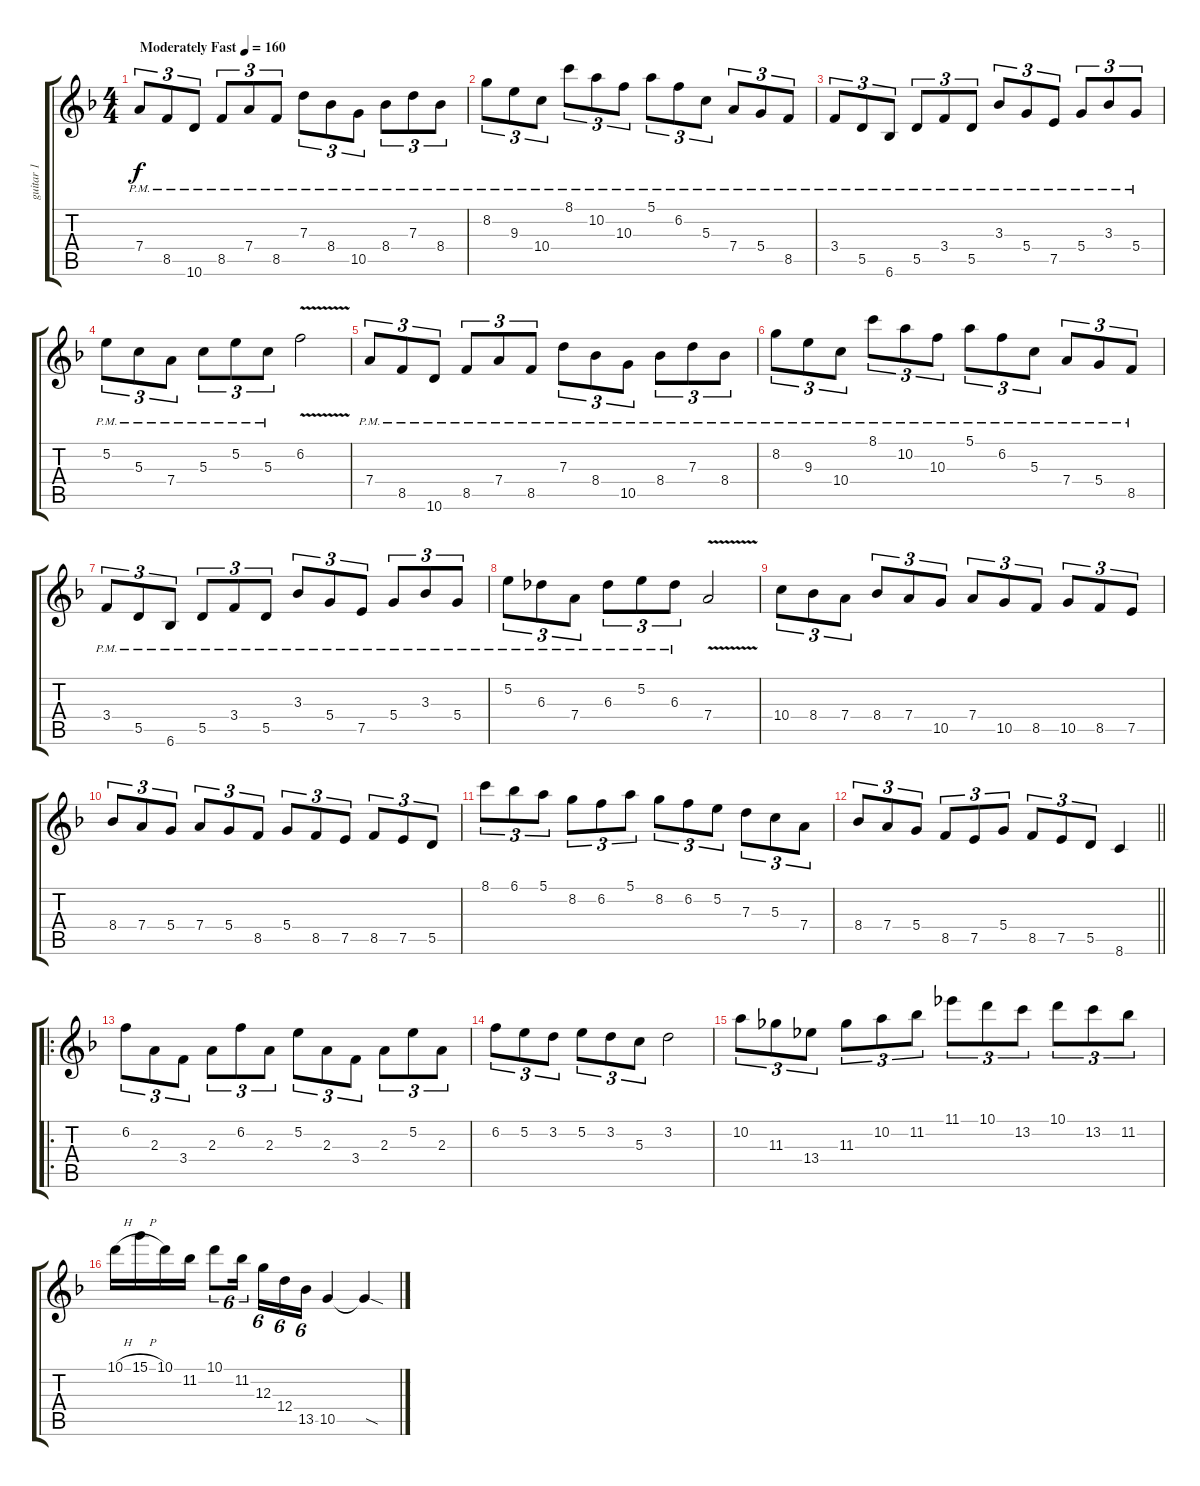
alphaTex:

\track ("guitar 1" "guitar 1") {instrument overdrivenguitar}
\staff {score tabs}
\tuning (E4 B3 G3 D3 A2 E2) {hide}
\ts (4 4)
\tempo (160 "Moderately Fast")
\clef g2
\ks dminor
7.4{pm}.8{tu (3 2) dy f instrument overdrivenguitar} 8.5{pm}.8{tu (3 2)} 10.6{pm}.8{tu (3 2)} 8.5{pm}.8{tu (3 2)} 7.4{pm}.8{tu (3 2)} 8.5{pm}.8{tu (3 2)} 7.3{pm}.8{tu (3 2)} 8.4{pm}.8{tu (3 2)} 10.5{pm}.8{tu (3 2)} 8.4{pm}.8{tu (3 2)} 7.3{pm}.8{tu (3 2)} 8.4{pm}.8{tu (3 2)} |
8.2{pm}.8{tu (3 2)} 9.3{pm}.8{tu (3 2)} 10.4{pm}.8{tu (3 2)} 8.1{pm}.8{tu (3 2)} 10.2{pm}.8{tu (3 2)} 10.3{pm}.8{tu (3 2)} 5.1{pm}.8{tu (3 2)} 6.2{pm}.8{tu (3 2)} 5.3{pm}.8{tu (3 2)} 7.4{pm}.8{tu (3 2)} 5.4{pm}.8{tu (3 2)} 8.5{pm}.8{tu (3 2)} |
3.4{pm}.8{tu (3 2)} 5.5{pm}.8{tu (3 2)} 6.6{pm}.8{tu (3 2)} 5.5{pm}.8{tu (3 2)} 3.4{pm}.8{tu (3 2)} 5.5{pm}.8{tu (3 2)} 3.3{pm}.8{tu (3 2)} 5.4{pm}.8{tu (3 2)} 7.5{pm}.8{tu (3 2)} 5.4{pm}.8{tu (3 2)} 3.3{pm}.8{tu (3 2)} 5.4{pm}.8{tu (3 2)} |
5.2{pm}.8{tu (3 2)} 5.3{pm}.8{tu (3 2)} 7.4{pm}.8{tu (3 2)} 5.3{pm}.8{tu (3 2)} 5.2{pm}.8{tu (3 2)} 5.3{pm}.8{tu (3 2)} 6.2{v}.2 |
7.4{pm}.8{tu (3 2)} 8.5{pm}.8{tu (3 2)} 10.6{pm}.8{tu (3 2)} 8.5{pm}.8{tu (3 2)} 7.4{pm}.8{tu (3 2)} 8.5{pm}.8{tu (3 2)} 7.3{pm}.8{tu (3 2)} 8.4{pm}.8{tu (3 2)} 10.5{pm}.8{tu (3 2)} 8.4{pm}.8{tu (3 2)} 7.3{pm}.8{tu (3 2)} 8.4{pm}.8{tu (3 2)} |
8.2{pm}.8{tu (3 2)} 9.3{pm}.8{tu (3 2)} 10.4{pm}.8{tu (3 2)} 8.1{pm}.8{tu (3 2)} 10.2{pm}.8{tu (3 2)} 10.3{pm}.8{tu (3 2)} 5.1{pm}.8{tu (3 2)} 6.2{pm}.8{tu (3 2)} 5.3{pm}.8{tu (3 2)} 7.4{pm}.8{tu (3 2)} 5.4{pm}.8{tu (3 2)} 8.5{pm}.8{tu (3 2)} |
3.4{pm}.8{tu (3 2)} 5.5{pm}.8{tu (3 2)} 6.6{pm}.8{tu (3 2)} 5.5{pm}.8{tu (3 2)} 3.4{pm}.8{tu (3 2)} 5.5{pm}.8{tu (3 2)} 3.3{pm}.8{tu (3 2)} 5.4{pm}.8{tu (3 2)} 7.5{pm}.8{tu (3 2)} 5.4{pm}.8{tu (3 2)} 3.3{pm}.8{tu (3 2)} 5.4{pm}.8{tu (3 2)} |
5.2{pm}.8{tu (3 2)} 6.3{pm}.8{tu (3 2)} 7.4{pm}.8{tu (3 2)} 6.3{pm}.8{tu (3 2)} 5.2{pm}.8{tu (3 2)} 6.3{pm}.8{tu (3 2)} 7.4{v}.2 |
10.4.8{tu (3 2) balance 16 instrument overdrivenguitar} 8.4.8{tu (3 2)} 7.4.8{tu (3 2)} 8.4.8{tu (3 2)} 7.4.8{tu (3 2)} 10.5.8{tu (3 2)} 7.4.8{tu (3 2)} 10.5.8{tu (3 2)} 8.5.8{tu (3 2)} 10.5.8{tu (3 2)} 8.5.8{tu (3 2)} 7.5.8{tu (3 2)} |
8.4.8{tu (3 2)} 7.4.8{tu (3 2)} 5.4.8{tu (3 2)} 7.4.8{tu (3 2)} 5.4.8{tu (3 2)} 8.5.8{tu (3 2)} 5.4.8{tu (3 2)} 8.5.8{tu (3 2)} 7.5.8{tu (3 2)} 8.5.8{tu (3 2)} 7.5.8{tu (3 2)} 5.5.8{tu (3 2)} |
8.1.8{tu (3 2) balance 0} 6.1.8{tu (3 2)} 5.1.8{tu (3 2)} 8.2.8{tu (3 2)} 6.2.8{tu (3 2)} 5.1.8{tu (3 2)} 8.2.8{tu (3 2)} 6.2.8{tu (3 2)} 5.2.8{tu (3 2)} 7.3.8{tu (3 2)} 5.3.8{tu (3 2)} 7.4.8{tu (3 2)} |
\barLineRight lightlight
8.4.8{tu (3 2)} 7.4.8{tu (3 2)} 5.4.8{tu (3 2)} 8.5.8{tu (3 2)} 7.5.8{tu (3 2)} 5.4.8{tu (3 2)} 8.5.8{tu (3 2)} 7.5.8{tu (3 2)} 5.5.8{tu (3 2)} 8.6.4 |
\ro
6.2.8{tu (3 2) balance 8 instrument overdrivenguitar} 2.3.8{tu (3 2)} 3.4.8{tu (3 2)} 2.3.8{tu (3 2)} 6.2.8{tu (3 2)} 2.3.8{tu (3 2)} 5.2.8{tu (3 2)} 2.3.8{tu (3 2)} 3.4.8{tu (3 2)} 2.3.8{tu (3 2)} 5.2.8{tu (3 2)} 2.3.8{tu (3 2)} |
6.2.8{tu (3 2)} 5.2.8{tu (3 2)} 3.2.8{tu (3 2)} 5.2.8{tu (3 2)} 3.2.8{tu (3 2)} 5.3.8{tu (3 2)} 3.2.2 |
10.2.8{tu (3 2)} 11.3.8{tu (3 2)} 13.4.8{tu (3 2)} 11.3.8{tu (3 2)} 10.2.8{tu (3 2)} 11.2.8{tu (3 2)} 11.1.8{tu (3 2)} 10.1.8{tu (3 2)} 13.2.8{tu (3 2)} 10.1.8{tu (3 2)} 13.2.8{tu (3 2)} 11.2.8{tu (3 2)} |
10.1{h}.16 15.1{h}.16 10.1.16 11.2.16 10.1.8{tu (6 4)} 11.2.16{tu (6 4) beam splitsecondary} 12.3.16{tu (6 4)} 12.4.16{tu (6 4)} 13.5.16{tu (6 4)} 10.5.4 10.5{sod t}.4
